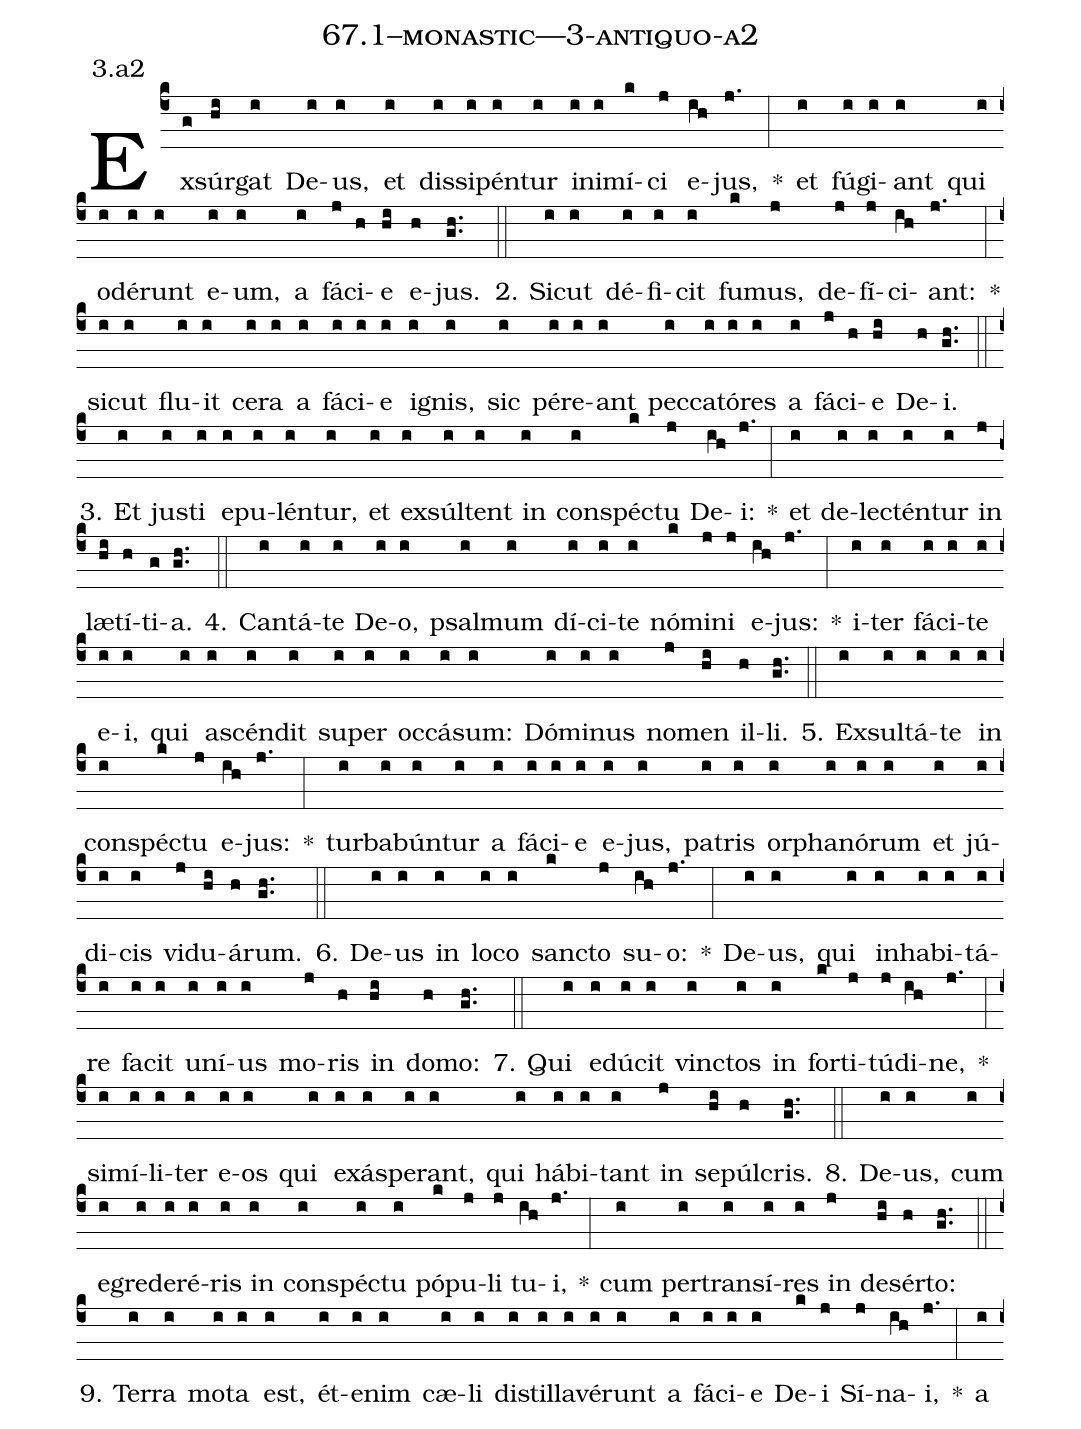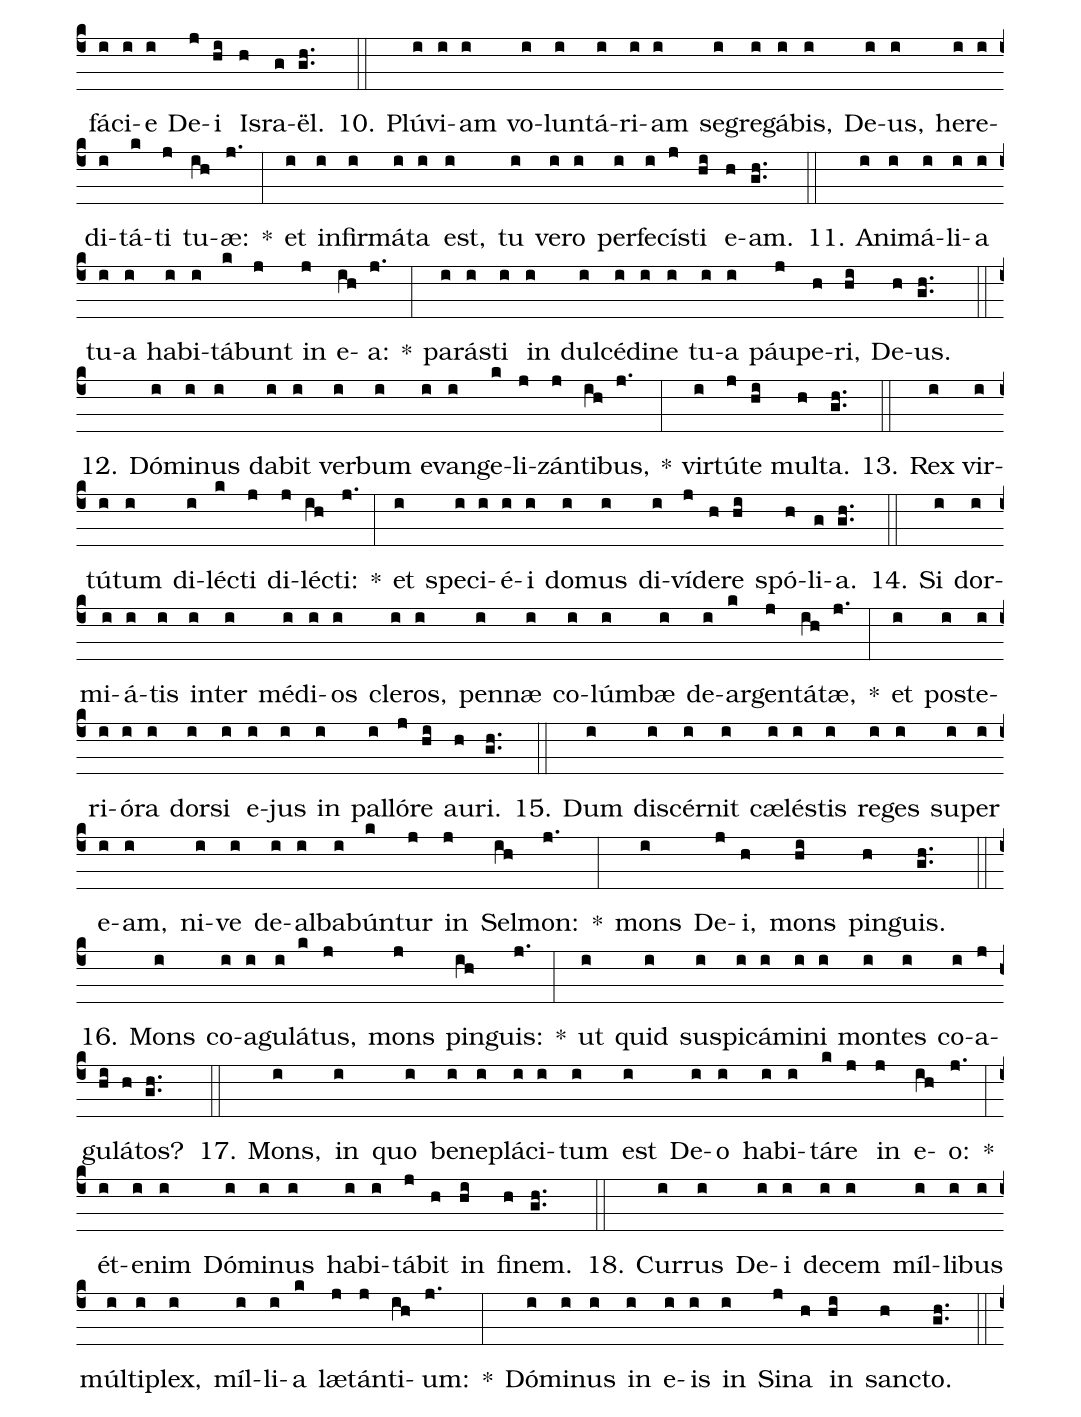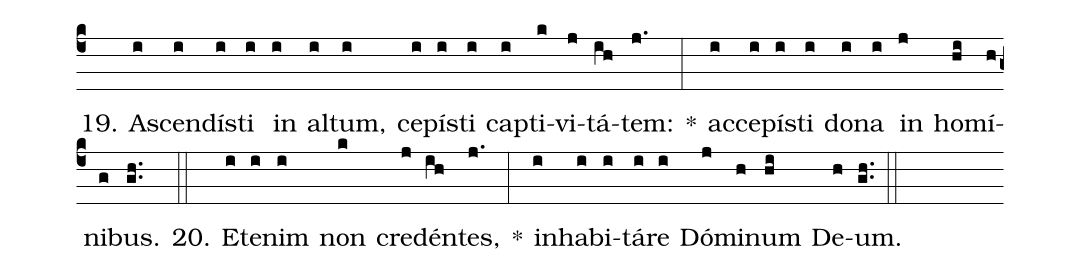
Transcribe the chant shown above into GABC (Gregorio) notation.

name: 67.1--monastic---3-antiquo-a2;
annotation: 3.a2;
%%
(c4)Ex(g)súr(hi)gat(i) De(i)us,(i) et(i) dis(i)si(i)pén(i)tur(i) in(i)i(i)mí(k)ci(j) e(ih)jus,(j.) *(:) et(i) fú(i)gi(i)ant(i) qui(i) o(i)dé(i)runt(i) e(i)um,(i) a(i) fá(j)ci(h)e(hi) e(h)jus.(gh..) (::)
2. Sic(i)ut(i) dé(i)fi(i)cit(i) fu(k)mus,(j) de(j)fí(j)ci(ih)ant:(j.) *(:) sic(i)ut(i) flu(i)it(i) ce(i)ra(i) a(i) fá(i)ci(i)e(i) i(i)gnis,(i) sic(i) pér(i)e(i)ant(i) pec(i)ca(i)tó(i)res(i) a(i) fá(j)ci(h)e(hi) De(h)i.(gh..) (::)
3. Et(i) jus(i)ti(i) e(i)pu(i)lén(i)tur,(i) et(i) ex(i)súl(i)tent(i) in(i) con(i)spéc(k)tu(j) De(ih)i:(j.) *(:) et(i) de(i)lec(i)tén(i)tur(i) in(j) læ(hi)tí(h)ti(g)a.(gh..) (::)
4. Can(i)tá(i)te(i) De(i)o,(i) psal(i)mum(i) dí(i)ci(i)te(i) nó(k)mi(j)ni(j) e(ih)jus:(j.) *(:) i(i)ter(i) fá(i)ci(i)te(i) e(i)i,(i) qui(i) a(i)scén(i)dit(i) su(i)per(i) oc(i)cá(i)sum:(i) Dó(i)mi(i)nus(i) no(j)men(hi) il(h)li.(gh..) (::)
5. Ex(i)sul(i)tá(i)te(i) in(i) con(i)spéc(k)tu(j) e(ih)jus:(j.) *(:) tur(i)ba(i)bún(i)tur(i) a(i) fá(i)ci(i)e(i) e(i)jus,(i) pa(i)tris(i) or(i)pha(i)nó(i)rum(i) et(i) jú(i)di(i)cis(i) vi(j)du(hi)á(h)rum.(gh..) (::)
6. De(i)us(i) in(i) lo(i)co(i) sanc(k)to(j) su(ih)o:(j.) *(:) De(i)us,(i) qui(i) in(i)ha(i)bi(i)tá(i)re(i) fa(i)cit(i) u(i)ní(i)us(i) mo(j)ris(h) in(hi) do(h)mo:(gh..) (::)
7. Qui(i) e(i)dú(i)cit(i) vinc(i)tos(i) in(i) for(k)ti(j)tú(j)di(ih)ne,(j.) *(:) si(i)mí(i)li(i)ter(i) e(i)os(i) qui(i) ex(i)ás(i)pe(i)rant,(i) qui(i) há(i)bi(i)tant(i) in(j) se(hi)púl(h)cris.(gh..) (::)
8. De(i)us,(i) cum(i) e(i)gre(i)de(i)ré(i)ris(i) in(i) con(i)spéc(i)tu(i) pó(k)pu(j)li(j) tu(ih)i,(j.) *(:) cum(i) per(i)trans(i)í(i)res(i) in(j) de(hi)sér(h)to:(gh..) (::)
9. Ter(i)ra(i) mo(i)ta(i) est,(i) ét(i)e(i)nim(i) cæ(i)li(i) di(i)stil(i)la(i)vé(i)runt(i) a(i) fá(i)ci(i)e(i) De(k)i(j) Sí(j)na(ih)i,(j.) *(:) a(i) fá(i)ci(i)e(i) De(j)i(hi) Is(h)ra(g)ël.(gh..) (::)
10. Plú(i)vi(i)am(i) vo(i)lun(i)tá(i)ri(i)am(i) se(i)gre(i)gá(i)bis,(i) De(i)us,(i) he(i)re(i)di(i)tá(k)ti(j) tu(ih)æ:(j.) *(:) et(i) in(i)fir(i)má(i)ta(i) est,(i) tu(i) ve(i)ro(i) per(i)fe(i)cís(j)ti(hi) e(h)am.(gh..) (::)
11. A(i)ni(i)má(i)li(i)a(i) tu(i)a(i) ha(i)bi(i)tá(k)bunt(j) in(j) e(ih)a:(j.) *(:) pa(i)rás(i)ti(i) in(i) dul(i)cé(i)di(i)ne(i) tu(i)a(i) páu(j)pe(h)ri,(hi) De(h)us.(gh..) (::)
12. Dó(i)mi(i)nus(i) da(i)bit(i) ver(i)bum(i) e(i)van(i)ge(k)li(j)zán(j)ti(ih)bus,(j.) *(:) vir(i)tú(j)te(hi) mul(h)ta.(gh..) (::)
13. Rex(i) vir(i)tú(i)tum(i) di(i)léc(k)ti(j) di(j)léc(ih)ti:(j.) *(:) et(i) spe(i)ci(i)é(i)i(i) do(i)mus(i) di(i)ví(j)de(h)re(hi) spó(h)li(g)a.(gh..) (::)
14. Si(i) dor(i)mi(i)á(i)tis(i) in(i)ter(i) mé(i)di(i)os(i) cle(i)ros,(i) pen(i)næ(i) co(i)lúm(i)bæ(i) de(i)ar(k)gen(j)tá(ih)tæ,(j.) *(:) et(i) post(i)e(i)ri(i)ó(i)ra(i) dor(i)si(i) e(i)jus(i) in(i) pal(i)ló(j)re(hi) au(h)ri.(gh..) (::)
15. Dum(i) di(i)scér(i)nit(i) cæ(i)lés(i)tis(i) re(i)ges(i) su(i)per(i) e(i)am,(i) ni(i)ve(i) de(i)al(i)ba(i)bún(k)tur(j) in(j) Sel(ih)mon:(j.) *(:) mons(i) De(j)i,(h) mons(hi) pin(h)guis.(gh..) (::)
16. Mons(i) co(i)a(i)gu(i)lá(k)tus,(j) mons(j) pin(ih)guis:(j.) *(:) ut(i) quid(i) su(i)spi(i)cá(i)mi(i)ni(i) mon(i)tes(i) co(i)a(j)gu(hi)lá(h)tos?(gh..) (::)
17. Mons,(i) in(i) quo(i) be(i)ne(i)plá(i)ci(i)tum(i) est(i) De(i)o(i) ha(i)bi(i)tá(k)re(j) in(j) e(ih)o:(j.) *(:) ét(i)e(i)nim(i) Dó(i)mi(i)nus(i) ha(i)bi(i)tá(j)bit(h) in(hi) fi(h)nem.(gh..) (::)
18. Cur(i)rus(i) De(i)i(i) de(i)cem(i) míl(i)li(i)bus(i) múl(i)ti(i)plex,(i) míl(i)li(i)a(k) læ(j)tán(j)ti(ih)um:(j.) *(:) Dó(i)mi(i)nus(i) in(i) e(i)is(i) in(i) Si(j)na(h) in(hi) sanc(h)to.(gh..) (::)
19. A(i)scen(i)dís(i)ti(i) in(i) al(i)tum,(i) ce(i)pís(i)ti(i) cap(i)ti(k)vi(j)tá(ih)tem:(j.) *(:) ac(i)ce(i)pís(i)ti(i) do(i)na(i) in(j) ho(hi)mí(h)ni(g)bus.(gh..) (::)
20. Et(i)e(i)nim(i) non(k) cre(j)dén(ih)tes,(j.) *(:) in(i)ha(i)bi(i)tá(i)re(i) Dó(j)mi(h)num(hi) De(h)um.(gh..) (::)
